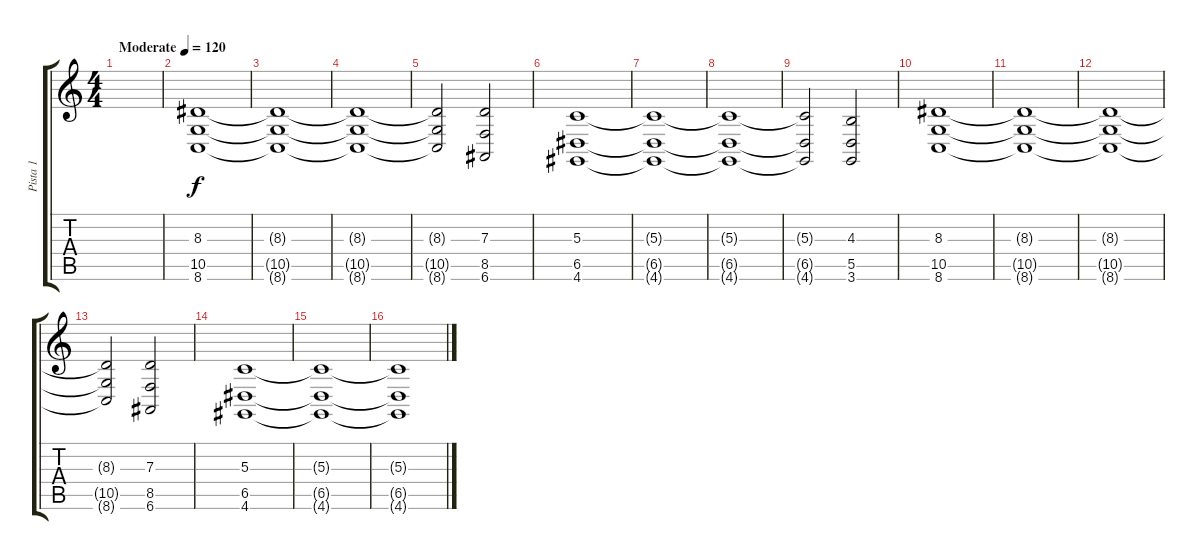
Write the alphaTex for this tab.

\track ("Pista 1" "Pista 1") {instrument stringensemble1}
\staff {score tabs}
\tuning (E4 B3 G3 D3 A2 E2) {hide}
\ts (4 4)
\tempo (120 "Moderate")
\clef g2
\ks c
|
(8.3 10.5 8.6).1 |
(8.3{t} 10.5{t} 8.6{t}).1 |
(8.3{t} 10.5{t} 8.6{t}).1 |
(8.3{t} 10.5{t} 8.6{t}).2 (7.3 8.5 6.6).2 |
(5.3 6.5 4.6).1 |
(5.3{t} 6.5{t} 4.6{t}).1 |
(5.3{t} 6.5{t} 4.6{t}).1 |
(5.3{t} 6.5{t} 4.6{t}).2 (4.3 5.5 3.6).2 |
(8.3 10.5 8.6).1 |
(8.3{t} 10.5{t} 8.6{t}).1 |
(8.3{t} 10.5{t} 8.6{t}).1 |
(8.3{t} 10.5{t} 8.6{t}).2 (7.3 8.5 6.6).2 |
(5.3 6.5 4.6).1 |
(5.3{t} 6.5{t} 4.6{t}).1 |
(5.3{t} 6.5{t} 4.6{t}).1
